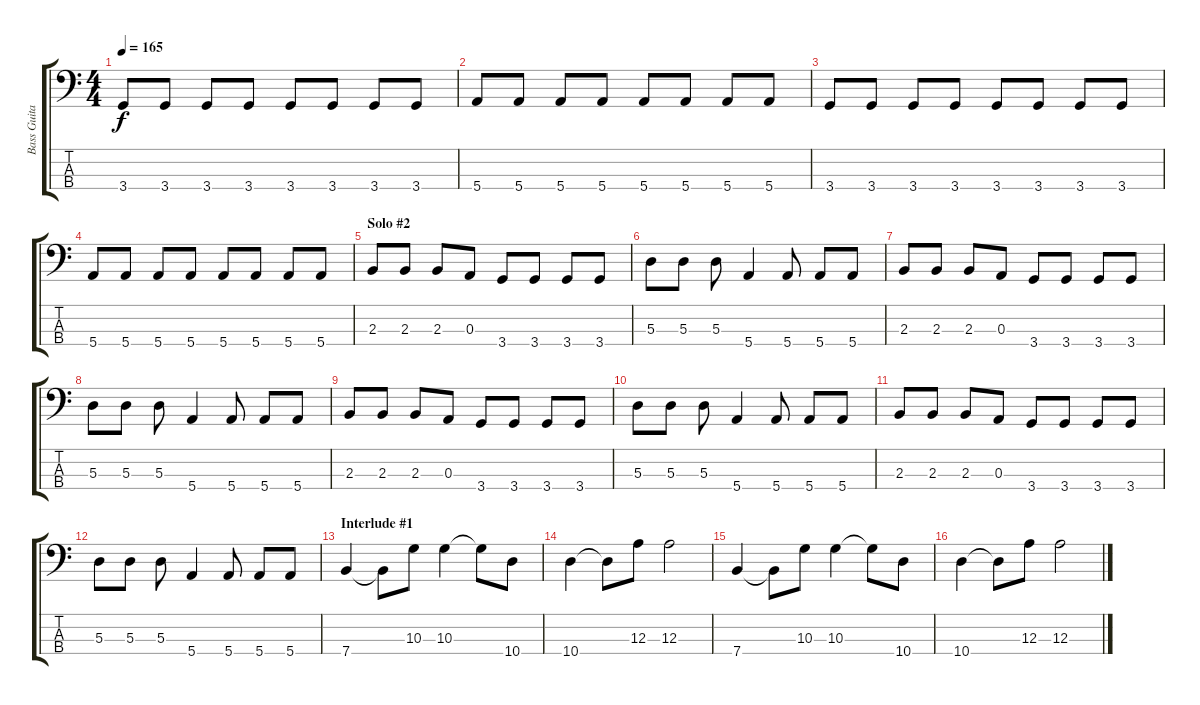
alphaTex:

\track ("Bass Guitar" "Bass Guita") {instrument electricbassfinger}
\staff {score tabs}
\tuning (G2 D2 A1 E1) {hide}
\ts (4 4)
\tempo 165
\clef f4
\ks c
3.4.8{dy f} 3.4.8 3.4.8 3.4.8 3.4.8 3.4.8 3.4.8 3.4.8 |
5.4.8 5.4.8 5.4.8 5.4.8 5.4.8 5.4.8 5.4.8 5.4.8 |
3.4.8 3.4.8 3.4.8 3.4.8 3.4.8 3.4.8 3.4.8 3.4.8 |
5.4.8 5.4.8 5.4.8 5.4.8 5.4.8 5.4.8 5.4.8 5.4.8 |
\section ("" "Solo #2")
2.3.8 2.3.8 2.3.8 0.3.8 3.4.8 3.4.8 3.4.8 3.4.8 |
5.3.8 5.3.8 5.3.8 5.4.4 5.4.8 5.4.8 5.4.8 |
2.3.8 2.3.8 2.3.8 0.3.8 3.4.8 3.4.8 3.4.8 3.4.8 |
5.3.8 5.3.8 5.3.8 5.4.4 5.4.8 5.4.8 5.4.8 |
2.3.8 2.3.8 2.3.8 0.3.8 3.4.8 3.4.8 3.4.8 3.4.8 |
5.3.8 5.3.8 5.3.8 5.4.4 5.4.8 5.4.8 5.4.8 |
2.3.8 2.3.8 2.3.8 0.3.8 3.4.8 3.4.8 3.4.8 3.4.8 |
5.3.8 5.3.8 5.3.8 5.4.4 5.4.8 5.4.8 5.4.8 |
\section ("" "Interlude #1")
7.4.4 7.4{t}.8 10.3.8 10.3.4 10.3{t}.8 10.4.8 |
10.4.4 10.4{t}.8 12.3.8 12.3.2 |
7.4.4 7.4{t}.8 10.3.8 10.3.4 10.3{t}.8 10.4.8 |
10.4.4 10.4{t}.8 12.3.8 12.3.2
